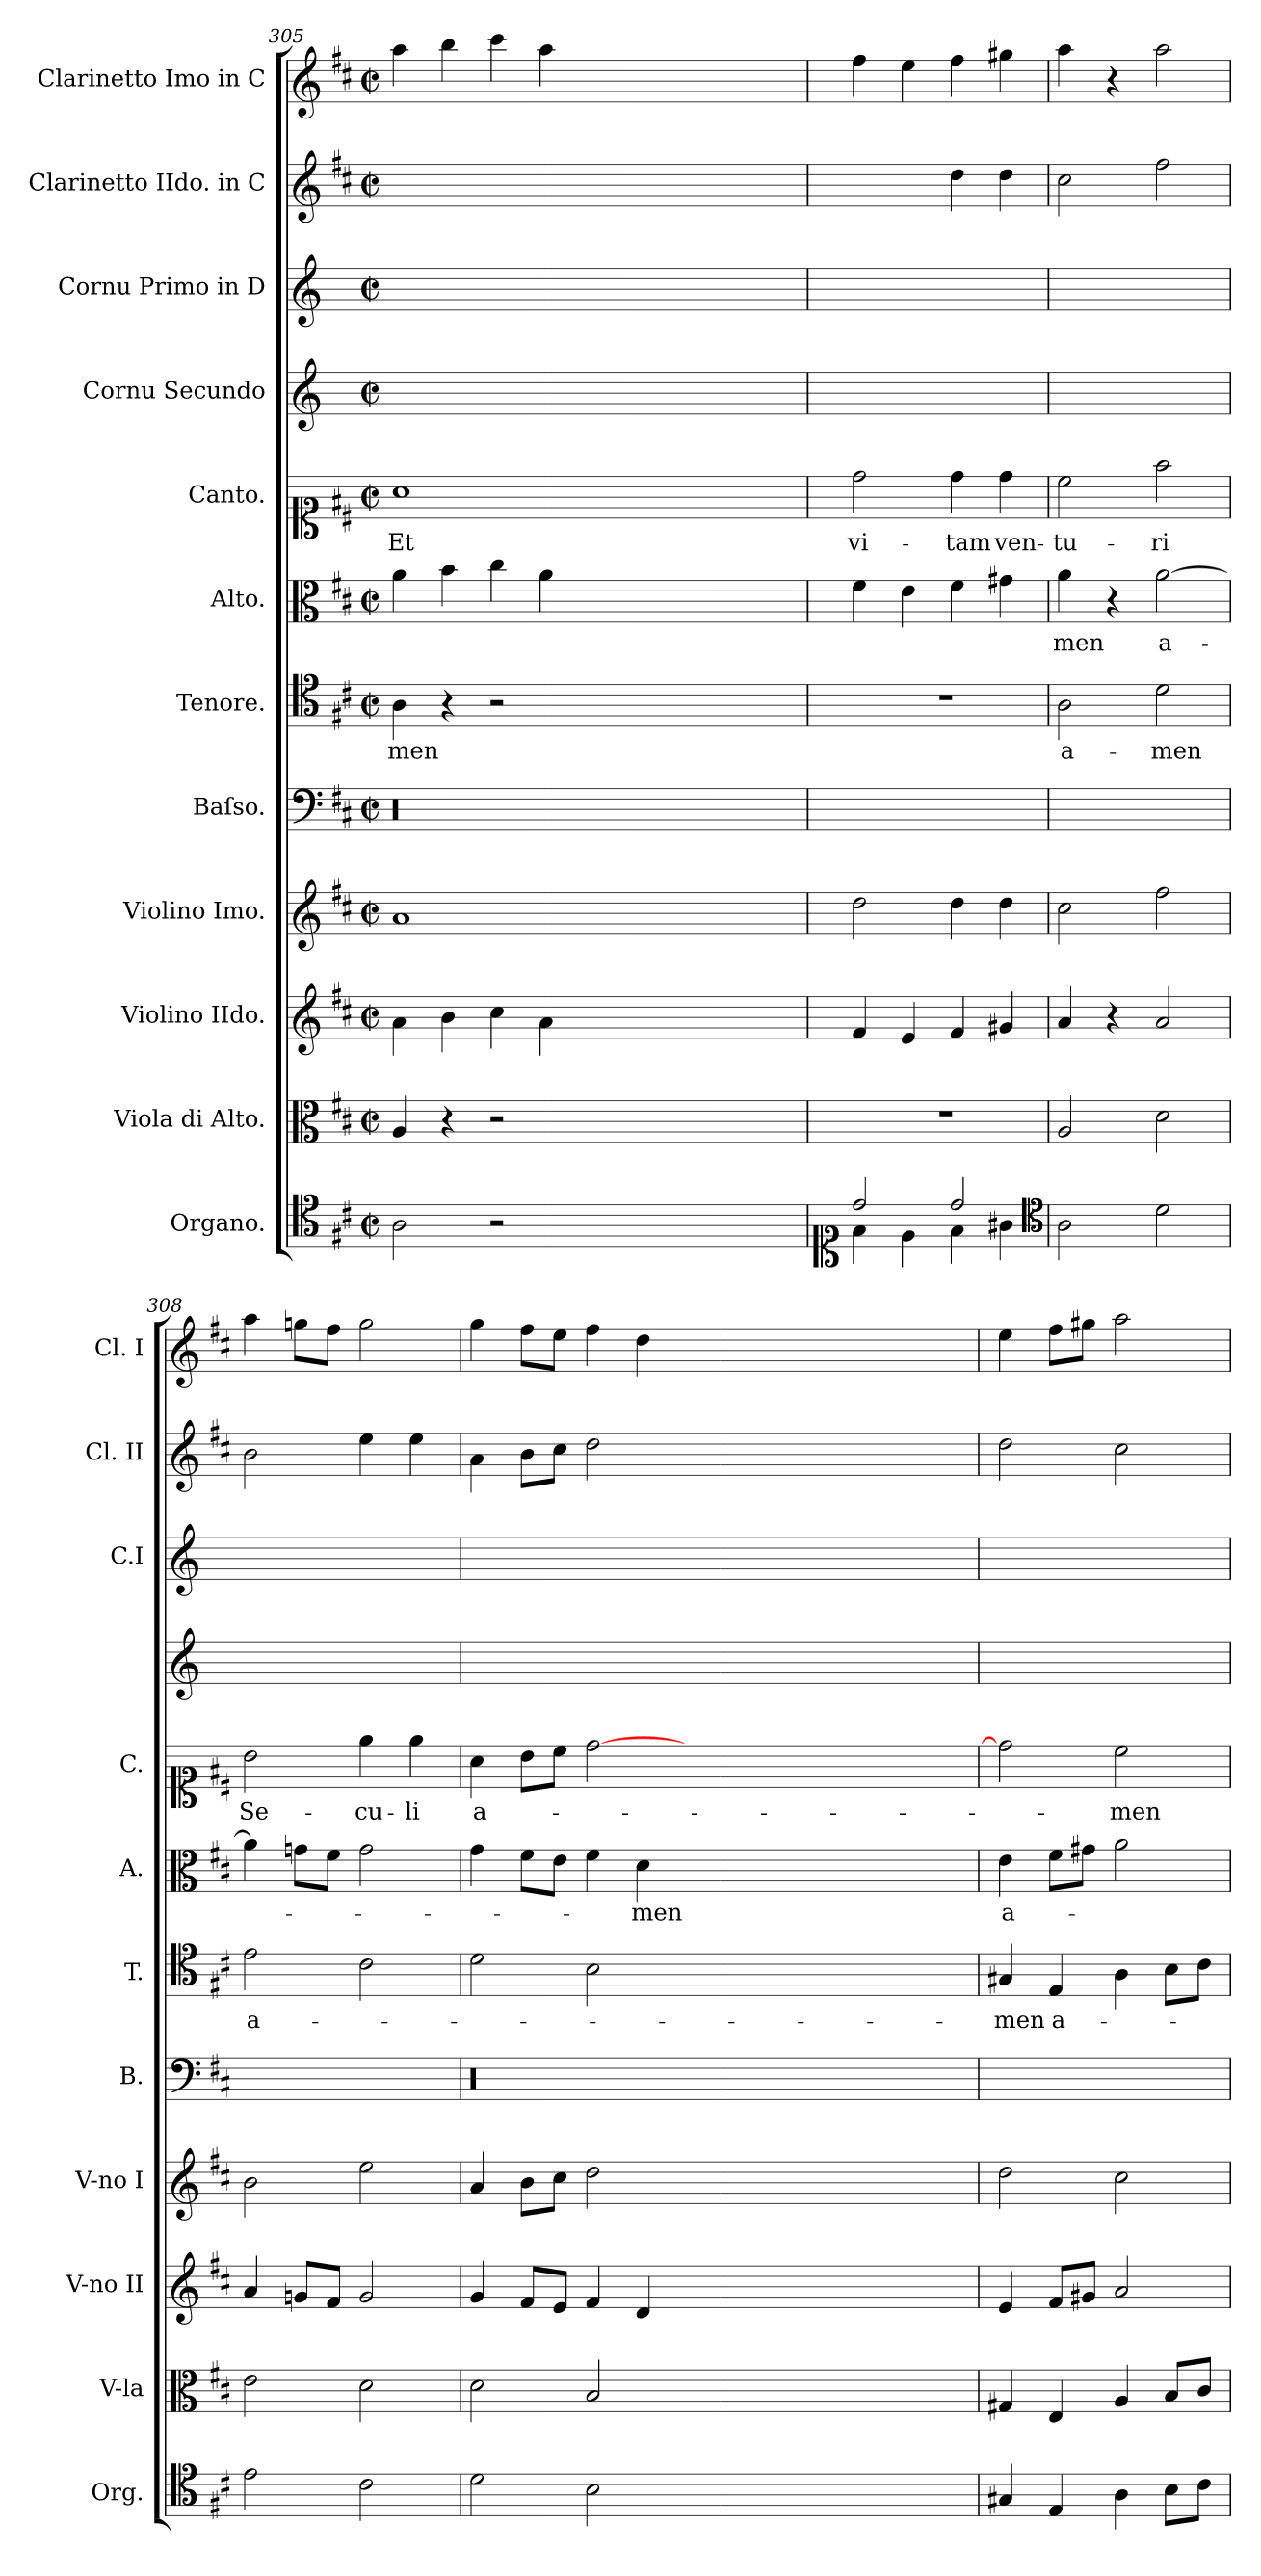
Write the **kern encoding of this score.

**kern	**kern	**kern	**kern	**kern	**kern	**text	**kern	**text	**kern	**text	**kern	**kern	**kern	**kern
*part12	*part11	*part10	*part9	*part8	*part7	*part7	*part6	*part6	*part5	*part5	*part4	*part3	*part2	*part1
*staff12	*staff11	*staff10	*staff9	*staff8	*staff7	*staff7	*staff6	*staff6	*staff5	*staff5	*staff4	*staff3	*staff2	*staff1
*I"Organo.	*I"Viola di Alto.	*I"Violino IIdo.	*I"Violino Imo.	*I"Baſso.	*I"Tenore.	*	*I"Alto.	*	*I"Canto.	*	*I"Cornu Secundo	*I"Cornu Primo in D	*I"Clarinetto IIdo. in C	*I"Clarinetto Imo in C
*I'Org.	*I'V-la	*I'V-no II	*I'V-no I	*I'B.	*I'T.	*	*I'A.	*	*I'C.	*	*	*I'C.I	*I'Cl. II	*I'Cl. I
*clefC4	*clefC3	*clefG2	*clefG2	*clefF4	*clefC4	*	*clefC3	*	*clefC1	*	*clefG2	*clefG2	*clefG2	*clefG2
*	*	*	*	*	*	*	*	*	*	*	*ITrd6c10	*ITrd6c10	*	*
*k[f#c#]	*k[f#c#]	*k[f#c#]	*k[f#c#]	*k[f#c#]	*k[f#c#]	*	*k[f#c#]	*	*k[f#c#]	*	*k[f#c#]	*k[f#c#]	*k[f#c#]	*k[f#c#]
*M2/2	*M2/2	*M2/2	*M2/2	*M2/2	*M2/2	*	*M2/2	*	*M2/2	*	*M2/2	*M2/2	*M2/2	*M2/2
*met(c|)	*met(c|)	*met(c|)	*met(c|)	*met(c|)	*met(c|)	*	*met(c|)	*	*met(c|)	*	*met(c|)	*met(c|)	*met(c|)	*met(c|)
=305	=305	=305	=305	=305	=305	=305	=305	=305	=305	=305	=305	=305	=305	=305
2A\	4A/	4a\	1a	00r	4A\	-men	4a\	.	1a	Et	1ryy	00ryy	1ryy	4aa\
.	4r	4b\	.	.	4r	.	4b\	.	.	.	.	.	.	4bb\
2r	2r	4cc#\	.	.	2r	.	4cc#\	.	.	.	.	.	.	4ccc#\
.	.	4a\	.	.	.	.	4a\	.	.	.	.	.	.	4aa\
0.ryy	0.ryy	0.ryy	0.ryy	.	0.ryy	.	0.ryy	.	0.ryy	.	0.ryy	.	0.ryy	0.ryy
=306	=306	=306	=306	=306	=306	=306	=306	=306	=306	=306	=306	=306	=306	=306
*clefC1	*	*	*	*	*	*	*	*	*	*	*	*	*	*
*^	*	*	*	*	*	*	*	*	*	*	*	*	*	*
2dd/	4f#\	1r	4f#/	2dd\	1ryy	1r	.	4f#\	.	2dd\	vi-	1ryy	1ryy	2ryy	4ff#\
.	4e\	.	4e/	.	.	.	.	4e\	.	.	.	.	.	.	4ee\
2dd/	4f#\	.	4f#/	4dd\	.	.	.	4f#\	.	4dd\	-tam	.	.	4dd\	4ff#\
.	4g#X\	.	4g#X/	4dd\	.	.	.	4g#X\	.	4dd\	ven-	.	.	4dd\	4gg#X\
*v	*v	*	*	*	*	*	*	*	*	*	*	*	*	*	*
*clefC4	*	*	*	*	*	*	*	*	*	*	*	*	*	*
=307	=307	=307	=307	=307	=307	=307	=307	=307	=307	=307	=307	=307	=307	=307
2A\	2A/	4a/	2cc#\	1ryy	2A\	a-	4a\	-men	2cc#\	-tu-	1ryy	1ryy	2cc#\	4aa\
.	.	4r	.	.	.	.	4r	.	.	.	.	.	.	4r
2d\	2d\	2a/	2ff#\	.	2d\	-men	[2a\	a-	2ff#\	-ri	.	.	2ff#\	2aa\
=308	=308	=308	=308	=308	=308	=308	=308	=308	=308	=308	=308	=308	=308	=308
2e\	2e\	4a/	2b\	1ryy	2e\	a-	4a\]	.	2b\	Se-	1ryy	1ryy	2b\	4aa\
.	.	8gn/L	.	.	.	.	8gn\L	.	.	.	.	.	.	8ggn\L
.	.	8f#/J	.	.	.	.	8f#\J	.	.	.	.	.	.	8ff#\J
2c#\	2d\	2g/	2ee\	.	2c#\	.	2g\	.	4ee\	-cu-	.	.	4ee\	2gg\
.	.	.	.	.	.	.	.	.	4ee\	-li	.	.	4ee\	.
=309	=309	=309	=309	=309	=309	=309	=309	=309	=309	=309	=309	=309	=309	=309
2d\	2d\	4g/	4a/	00r	2d\	.	4g\	.	4a\	a-	1ryy	0ryy	4a\	4gg\
.	.	8f#/L	8b\L	.	.	.	8f#\L	.	8b\L	.	.	.	8b\L	8ff#\L
.	.	8e/J	8cc#\J	.	.	.	8e\J	.	8cc#\J	.	.	.	8cc#\J	8ee\J
2B\	2B/	4f#/	2dd\	.	2B\	.	4f#\	.	[2dd\	.	.	.	2dd\	4ff#\
.	.	4d/	.	.	.	.	4d\	-men	.	.	.	.	.	4dd\
0.ryy	0.ryy	0.ryy	0.ryy	.	0.ryy	.	0.ryy	.	0.ryy	.	0.ryy	.	0.ryy	0.ryy
.	.	.	.	.	.	.	.	.	.	.	.	0ryy	.	.
=310	=310	=310	=310	=310	=310	=310	=310	=310	=310	=310	=310	=310	=310	=310
4G#X/	4G#X/	4e/	2dd\	1ryy	4G#X/	-men	4e\	a-	2dd\]	.	1ryy	1ryy	2dd\	4ee\
4E/	4E/	8f#/L	.	.	4E/	a-	8f#\L	.	.	.	.	.	.	8ff#\L
.	.	8g#X/J	.	.	.	.	8g#X\J	.	.	.	.	.	.	8gg#X\J
4A\	4A/	2a/	2cc#\	.	4A\	.	2a\	.	2cc#\	-men	.	.	2cc#\	2aa\
8B\L	8B/L	.	.	.	8B\L	.	.	.	.	.	.	.	.	.
8c#\J	8c#/J	.	.	.	8c#\J	.	.	.	.	.	.	.	.	.
=	=	=	=	=	=	=	=	=	=	=	=	=	=	=
*-	*-	*-	*-	*-	*-	*-	*-	*-	*-	*-	*-	*-	*-	*-
